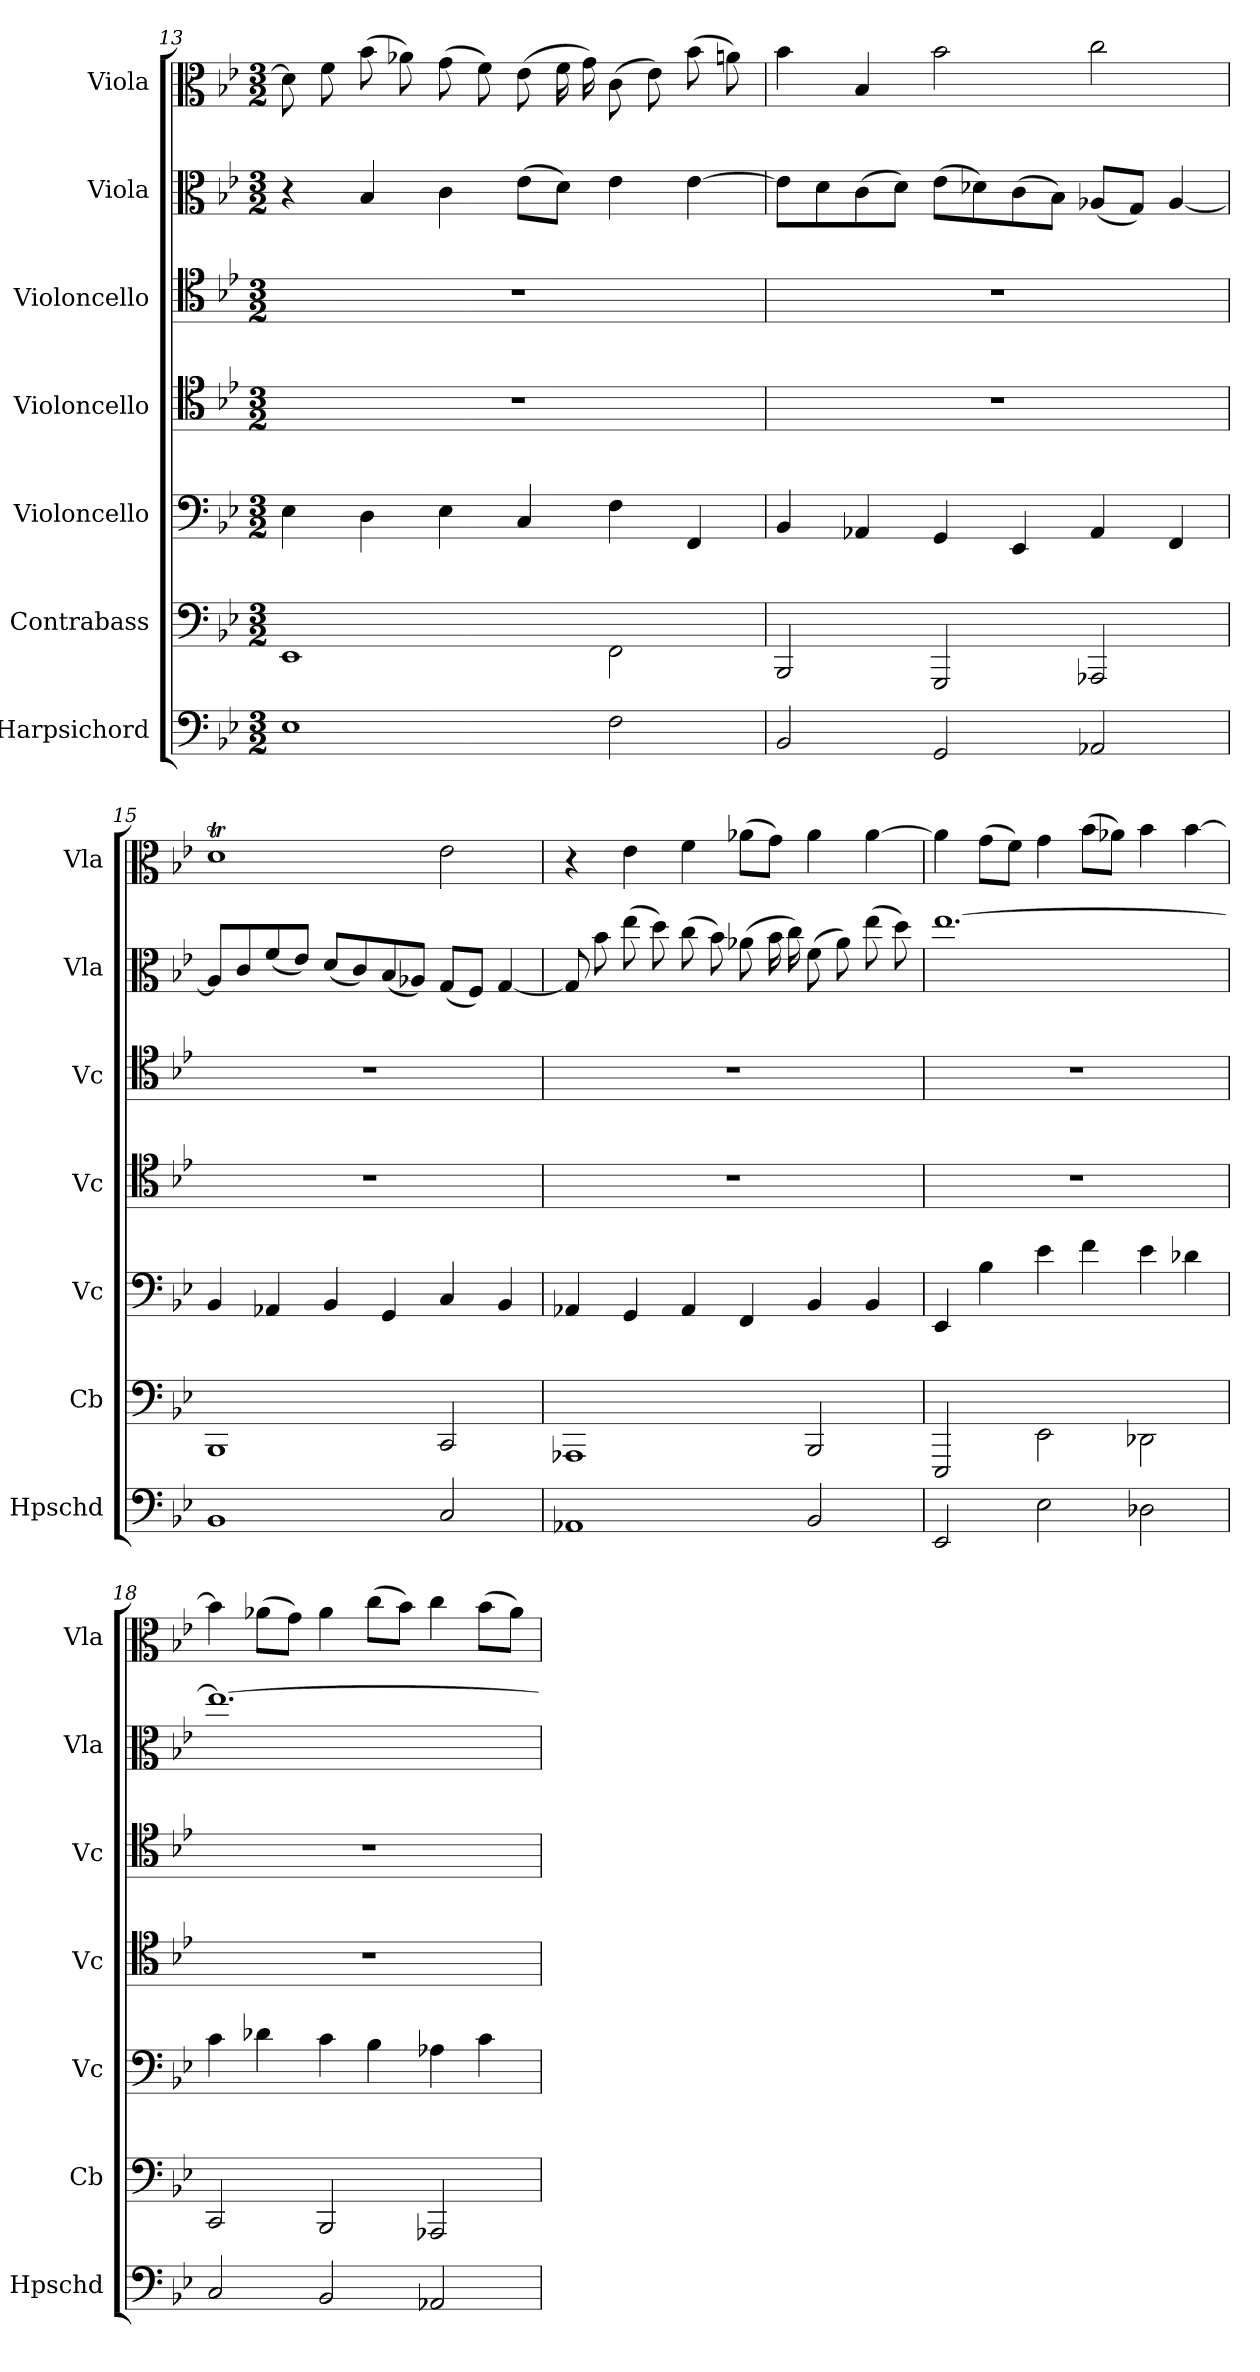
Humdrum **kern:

**kern	**kern	**kern	**kern	**kern	**kern	**kern
*part7	*part6	*part5	*part4	*part3	*part2	*part1
*staff7	*staff6	*staff5	*staff4	*staff3	*staff2	*staff1
*I"Harpsichord	*I"Contrabass	*I"Violoncello	*I"Violoncello	*I"Violoncello	*I"Viola	*I"Viola
*I'Hpschd	*I'Cb	*I'Vc	*I'Vc	*I'Vc	*I'Vla	*I'Vla
*clefF4	*clefF4	*clefF4	*clefC4	*clefC4	*clefC3	*clefC3
*	*ITrd7c12	*	*	*	*	*
*k[b-e-]	*k[b-e-]	*k[b-e-]	*k[b-e-]	*k[b-e-]	*k[b-e-]	*k[b-e-]
*B-:	*B-:	*B-:	*B-:	*B-:	*B-:	*B-:
*M3/2	*M3/2	*M3/2	*M3/2	*M3/2	*M3/2	*M3/2
=13	=13	=13	=13	=13	=13	=13
1E-\	1EEE-\	4E-\	1.r	1.r	4r	8d\]
.	.	.	.	.	.	8f\
.	.	4D\	.	.	4B-/	(8b-\
.	.	.	.	.	.	8a-X\)
.	.	4E-\	.	.	4c\	(8g\
.	.	.	.	.	.	8f\)
.	.	4C/	.	.	(8e-\L	(8e-\
.	.	.	.	.	8d\J)	16f\
.	.	.	.	.	.	16g\)
2F\	2FFF\	4F\	.	.	4e-\	(8c\
.	.	.	.	.	.	8e-\)
.	.	4FF/	.	.	[4e-\	(8b-\
.	.	.	.	.	.	8an\)
=14	=14	=14	=14	=14	=14	=14
2BB-/	2BBBB-/	4BB-/	1.r	1.r	8e-\L]	4b-\
.	.	.	.	.	8d\	.
.	.	4AA-X/	.	.	(8c\	4B-/
.	.	.	.	.	8d\J)	.
2GG/	2GGGG/	4GG/	.	.	(8e-\L	2b-\
.	.	.	.	.	8d-X\)	.
.	.	4EE-/	.	.	(8c\	.
.	.	.	.	.	8B-\J)	.
2AA-X/	2AAAA-X/	4AA-/	.	.	(8A-X/L	2cc\
.	.	.	.	.	8G/J)	.
.	.	4FF/	.	.	[4A-/	.
=15	=15	=15	=15	=15	=15	=15
1BB-/	1BBBB-/	4BB-/	1.r	1.r	8A-/L]	1dt\
.	.	.	.	.	8c/	.
.	.	4AA-X/	.	.	(8f/	.
.	.	.	.	.	8e-/J)	.
.	.	4BB-/	.	.	(8d/L	.
.	.	.	.	.	8c/)	.
.	.	4GG/	.	.	(8B-/	.
.	.	.	.	.	8A-X/J)	.
2C/	2CCC/	4C/	.	.	(8G/L	2e-\
.	.	.	.	.	8F/J)	.
.	.	4BB-/	.	.	[4G/	.
=16	=16	=16	=16	=16	=16	=16
1AA-X/	1AAAA-X/	4AA-X/	1.r	1.r	8G/]	4r
.	.	.	.	.	8b-\	.
.	.	4GG/	.	.	(8ee-\	4e-\
.	.	.	.	.	8dd\)	.
.	.	4AA-/	.	.	(8cc\	4f\
.	.	.	.	.	8b-\)	.
.	.	4FF/	.	.	(8a-X\	(8a-X\L
.	.	.	.	.	16b-\	8g\J)
.	.	.	.	.	16cc\)	.
2BB-/	2BBBB-/	4BB-/	.	.	(8f\	4a-\
.	.	.	.	.	8a-\)	.
.	.	4BB-/	.	.	(8ee-\	[4a-\
.	.	.	.	.	8dd\)	.
=17	=17	=17	=17	=17	=17	=17
2EE-/	2EEEE-/	4EE-/	1.r	1.r	[1.ee-\	4a-\]
.	.	4B-\	.	.	.	(8g\L
.	.	.	.	.	.	8f\J)
2E-\	2EEE-\	4e-\	.	.	.	4g\
.	.	4f\	.	.	.	(8b-\L
.	.	.	.	.	.	8a-X\J)
2D-X\	2DDD-X\	4e-\	.	.	.	4b-\
.	.	4d-X\	.	.	.	[4b-\
=18	=18	=18	=18	=18	=18	=18
2C/	2CCC/	4c\	1.r	1.r	1.ee-\_	4b-\]
.	.	4d-X\	.	.	.	(8a-X\L
.	.	.	.	.	.	8g\J)
2BB-/	2BBBB-/	4c\	.	.	.	4a-\
.	.	4B-\	.	.	.	(8cc\L
.	.	.	.	.	.	8b-\J)
2AA-X/	2AAAA-X/	4A-X\	.	.	.	4cc\
.	.	4c\	.	.	.	(8b-\L
.	.	.	.	.	.	8a-\J)
=	=	=	=	=	=	=
*-	*-	*-	*-	*-	*-	*-
